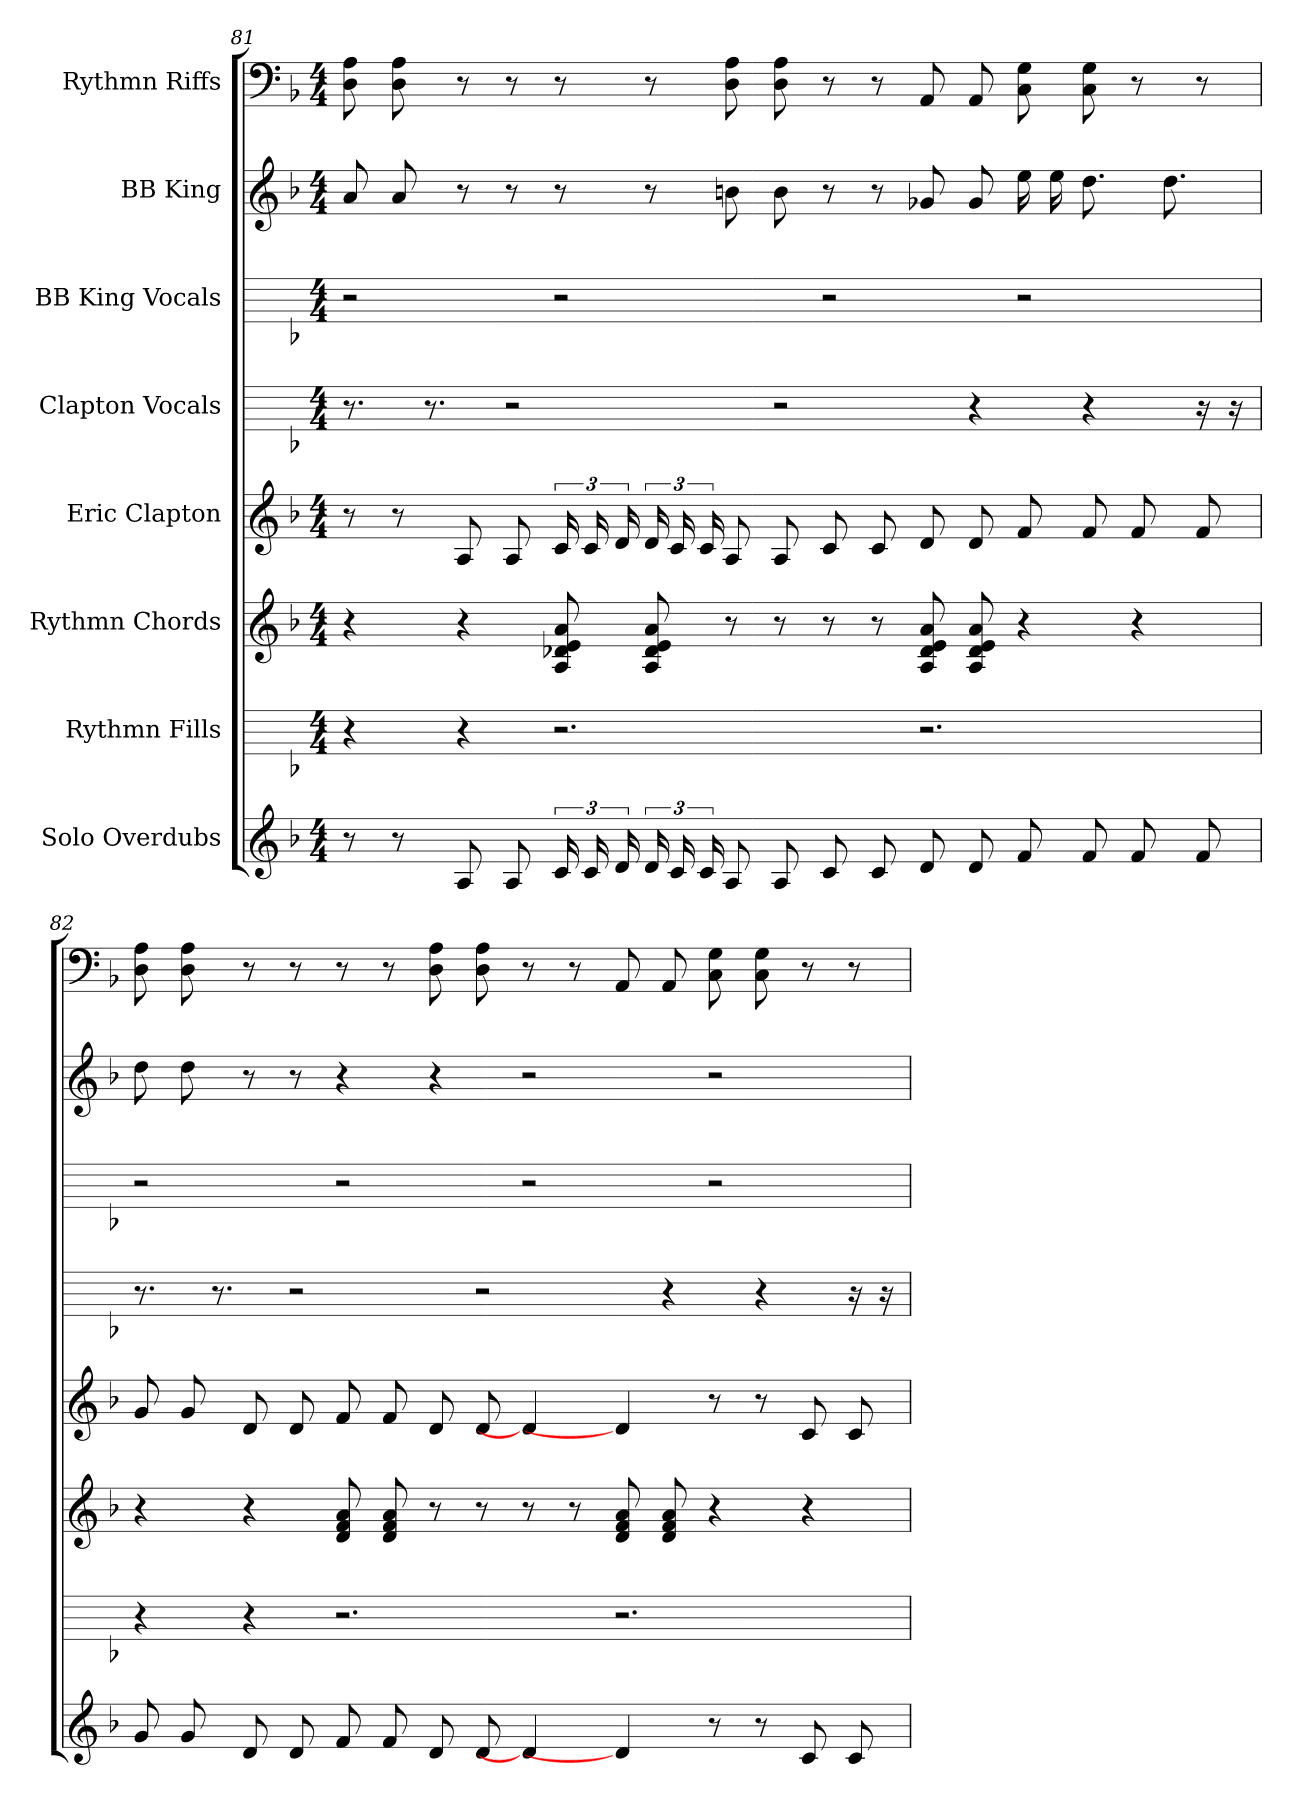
**kern	**kern	**kern	**kern	**kern	**kern	**kern	**kern
*part8	*part7	*part6	*part5	*part4	*part3	*part2	*part1
*staff8	*staff7	*staff6	*staff5	*staff4	*staff3	*staff2	*staff1
*I"Solo Overdubs	*I"Rythmn Fills	*I"Rythmn Chords	*I"Eric Clapton	*I"Clapton Vocals	*I"BB King Vocals	*I"BB King	*I"Rythmn Riffs
*	*	*	*	*	*	*	*
*k[b-]	*k[b-]	*k[b-]	*k[b-]	*k[b-]	*k[b-]	*k[b-]	*k[b-]
*M4/4	*M4/4	*M4/4	*M4/4	*M4/4	*M4/4	*M4/4	*M4/4
=81	=81	=81	=81	=81	=81	=81	=81
8r	4r	4r	8r	8.r	2r	8a	8A 8D
8r	.	.	8r	.	.	8a	8A 8D
.	.	.	.	8.r	.	.	.
8A	4r	4r	8A	.	.	8r	8r
8A	.	.	8A	2r	.	8r	8r
24c	2.r	8a 8e 8d- 8A	24c	.	2r	8r	8r
24c	.	.	24c	.	.	.	.
24d	.	.	24d	.	.	.	.
24d	.	8a 8e 8d- 8A	24d	.	.	8r	8r
24c	.	.	24c	.	.	.	.
24c	.	.	24c	.	.	.	.
8A	.	8r	8A	.	.	8b	8A 8D
8A	.	8r	8A	2r	.	8b	8A 8D
8c	.	8r	8c	.	2r	8r	8r
8c	.	8r	8c	.	.	8r	8r
8d	2.r	8a 8e 8d- 8A	8d	.	.	8g-	8AA
8d	.	8a 8e 8d- 8A	8d	4r	.	8g-	8AA
8f	.	4r	8f	.	2r	16ee	8G 8C
.	.	.	.	.	.	16ee	.
8f	.	.	8f	4r	.	8.dd	8G 8C
8f	.	4r	8f	.	.	.	8r
.	.	.	.	.	.	8.dd	.
8f	.	.	8f	16r	.	.	8r
.	.	.	.	16r	.	.	.
=82	=82	=82	=82	=82	=82	=82	=82
8g	4r	4r	8g	8.r	2r	8dd	8A 8D
8g	.	.	8g	.	.	8dd	8A 8D
.	.	.	.	8.r	.	.	.
8d	4r	4r	8d	.	.	8r	8r
8d	.	.	8d	2r	.	8r	8r
8f	2.r	8a 8f 8d	8f	.	2r	4r	8r
8f	.	8a 8f 8d	8f	.	.	.	8r
8d	.	8r	8d	.	.	4r	8A 8D
8d	.	8r	8d	2r	.	.	8A 8D
4d]	.	8r	4d]	.	2r	2r	8r
.	.	8r	.	.	.	.	8r
4d]	2.r	8a 8f 8d	4d]	.	.	.	8AA
.	.	8a 8f 8d	.	4r	.	.	8AA
8r	.	4r	8r	.	2r	2r	8G 8C
8r	.	.	8r	4r	.	.	8G 8C
8c	.	4r	8c	.	.	.	8r
8c	.	.	8c	16r	.	.	8r
.	.	.	.	16r	.	.	.
=	=	=	=	=	=	=	=
*-	*-	*-	*-	*-	*-	*-	*-
